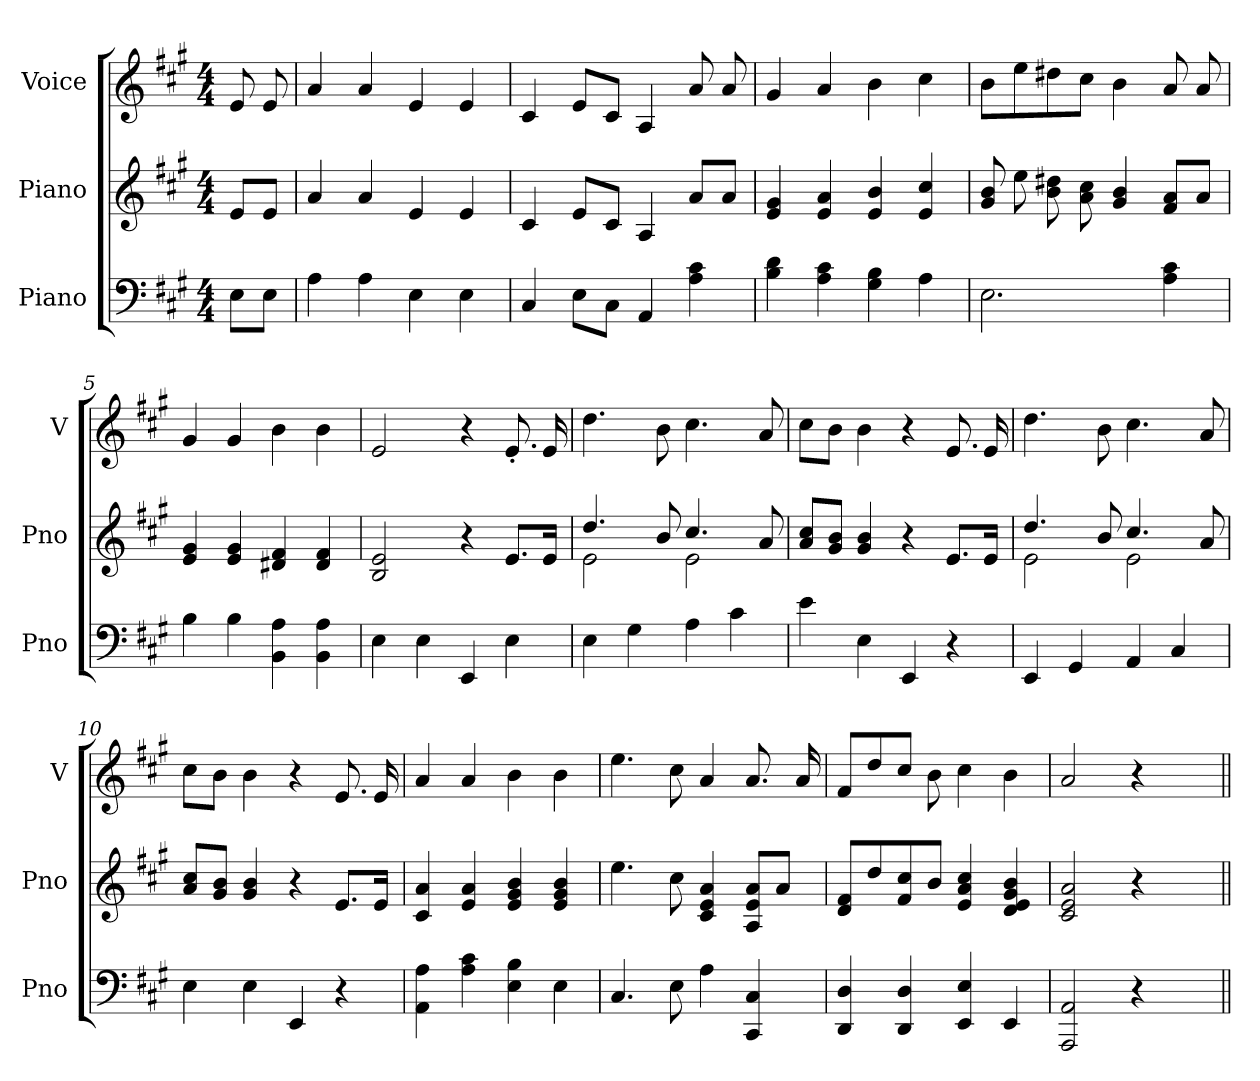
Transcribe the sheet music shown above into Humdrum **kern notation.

**kern	**kern	**kern
*part3	*part2	*part1
*staff3	*staff2	*staff1
*I"Piano	*I"Piano	*I"Voice
*I'Pno	*I'Pno	*I'V
*clefF4	*clefG2	*clefG2
*k[f#c#g#]	*k[f#c#g#]	*k[f#c#g#]
*M4/4	*M4/4	*M4/4
*MM116	*MM116	*MM116
=	=	=
8E\L	8e/L	8e/
8E\J	8e/J	8e/
=1	=1	=1
4A\	4a/	4a/
4A\	4a/	4a/
4E\	4e/	4e/
4E\	4e/	4e/
=2	=2	=2
4C#/	4c#/	4c#/
8E\L	8e/L	8e/L
8C#\J	8c#/J	8c#/J
4AA/	4A/	4A/
4A\ 4c#\	8a/L	8a/
.	8a/J	8a/
=3	=3	=3
4B\ 4d\	4e/ 4g#/	4g#/
4A\ 4c#\	4e/ 4a/	4a/
4G#\ 4B\	4e/ 4b/	4b\
4A\	4e/ 4cc#/	4cc#\
=4	=4	=4
2.E\	8g#/ 8b/	8b\L
.	8ee\	8ee\
.	8b\ 8dd#X\	8dd#X\
.	8a\ 8cc#\	8cc#\J
.	4g#/ 4b/	4b\
4A\ 4c#\	8f#/ 8a/L	8a/
.	8a/J	8a/
!!LO:LB:g=z
=5	=5	=5
4B\	4e/ 4g#/	4g#/
4B\	4e/ 4g#/	4g#/
4BB\ 4A\	4d#X/ 4f#/	4b\
4BB\ 4A\	4d#/ 4f#/	4b\
=6	=6	=6
4E\	2B/ 2e/	2e/
4E\	.	.
4EE/	4r	4r
4E\	8.e/L	8.e'/
.	16e/Jk	16e/
=7	=7	=7
*	*^	*
4E\	4.dd/	2e\	4.dd\
4G#\	.	.	.
.	8b/	.	8b\
4A\	4.cc#/	2e\	4.cc#\
4c#\	.	.	.
.	8a/	.	8a/
*	*v	*v	*
=8	=8	=8
4e\	8a/ 8cc#/L	8cc#\L
.	8g#/ 8b/J	8b\J
4E\	4g#/ 4b/	4b\
4EE/	4r	4r
4r	8.e/L	8.e/
.	16e/Jk	16e/
!!LO:LB:g=z
=9	=9	=9
*	*^	*
4EE/	4.dd/	2e\	4.dd\
4GG#/	.	.	.
.	8b/	.	8b\
4AA/	4.cc#/	2e\	4.cc#\
4C#/	.	.	.
.	8a/	.	8a/
*	*v	*v	*
=10	=10	=10
4E\	8a/ 8cc#/L	8cc#\L
.	8g#/ 8b/J	8b\J
4E\	4g#/ 4b/	4b\
4EE/	4r	4r
4r	8.e/L	8.e/
.	16e/Jk	16e/
=11	=11	=11
4AA\ 4A\	4c#/ 4a/	4a/
4A\ 4c#\	4e/ 4a/	4a/
4E\ 4B\	4e/ 4g#/ 4b/	4b\
4E\	4e/ 4g#/ 4b/	4b\
=12	=12	=12
4.C#/	4.ee\	4.ee\
8E\	8cc#\	8cc#\
4A\	4c#/ 4e/ 4a/	4a/
4CC#/ 4C#/	8A/ 8e/ 8a/L	8.a/
.	8a/J	.
.	.	16a/
!!LO:LB:g=z
=13	=13	=13
4DD/ 4D/	8d/ 8f#/L	8f#/L
.	8dd/	8dd/
4DD/ 4D/	8f#/ 8cc#/	8cc#/J
.	8b/J	8b\
4EE/ 4E/	4e/ 4a/ 4cc#/	4cc#\
4EE/	4d/ 4e/ 4g#/ 4b/	4b\
=14	=14	=14
2AAA/ 2AA/	2c#/ 2e/ 2a/	2a/
4r	4r	4r
4ryy	4ryy	4ryy
=||	=||	=||
*-	*-	*-
